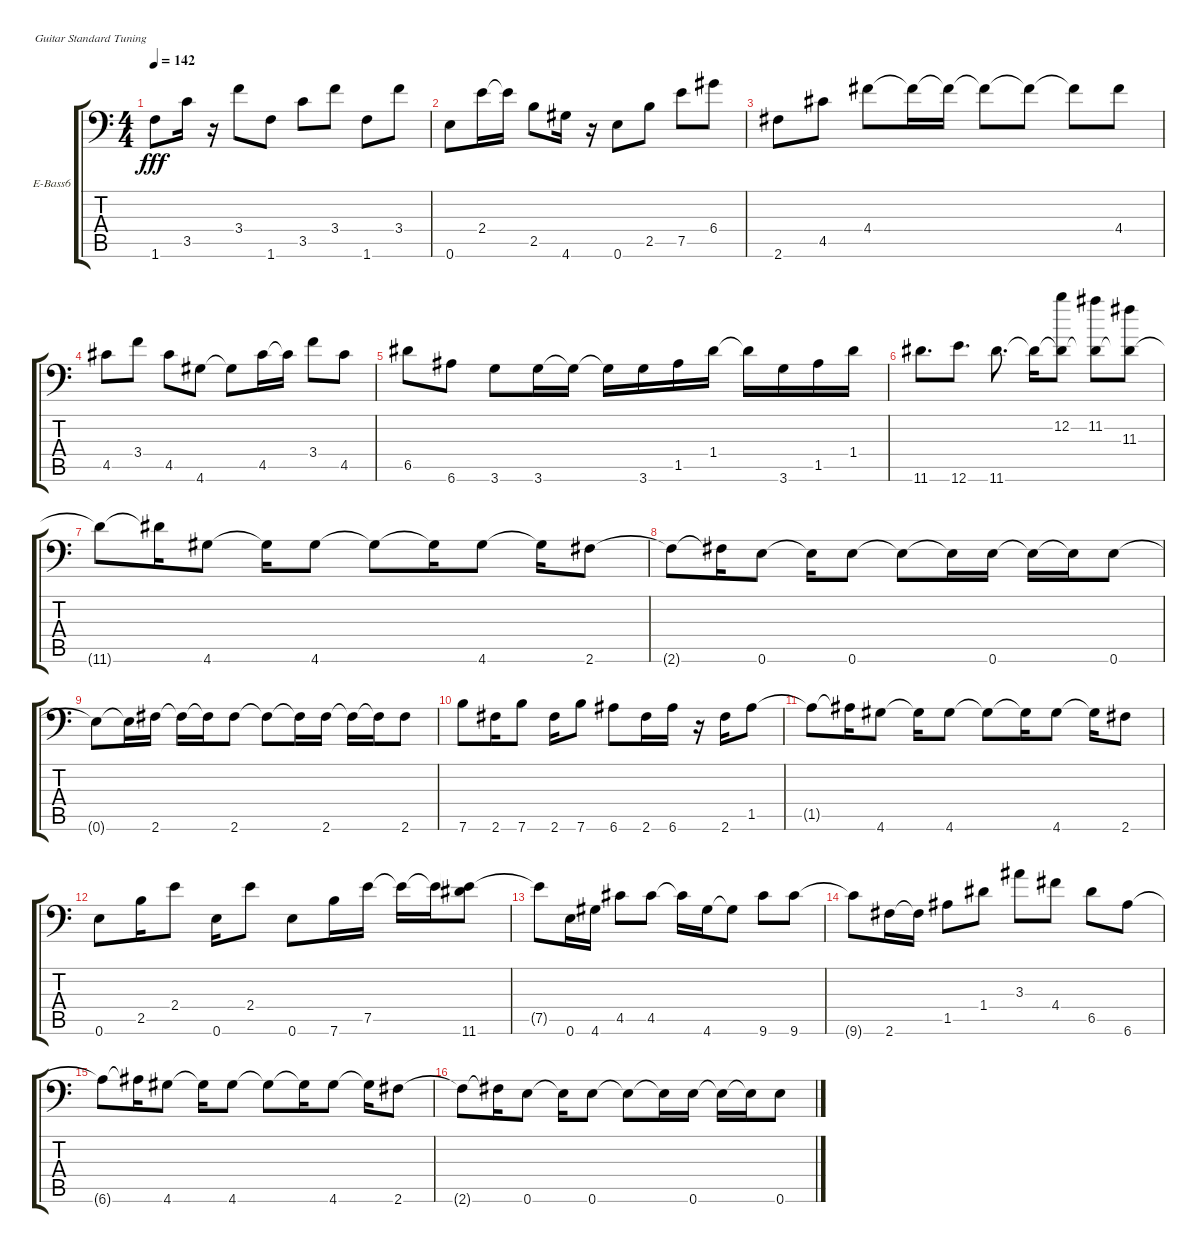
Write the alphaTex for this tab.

\bracketExtendMode groupsimilarinstruments
\firstSystemTrackNameOrientation horizontal
\otherSystemsTrackNameOrientation horizontal
\track ("Electric Bass" "E-Bass6") {solo instrument electricbassfinger}
\staff {score tabs}
\tuning (E4 B3 G3 D3 A2 E2)
\ts (4 4)
\tempo 142
\clef f4
\ks c
1.6.8{dy fff} 3.5.16 r.16 3.4.8 1.6.8 3.5.8 3.4.8 1.6.8 3.4.8 |
0.6.8 2.4.16 2.4{t}.16 2.5.8 4.6.16 r.16 0.6.8 2.5.8 7.5.8 6.4.8 |
2.6.8 4.5.8 4.4.8 4.4{t}.16 4.4{t}.16 4.4{t}.8 4.4{t}.8 4.4{t}.8 4.4.8 |
4.5.8 3.4.8 4.5.8 4.6.8 4.6{t}.8 4.5.16 4.5{t}.16 3.4.8 4.5.8 |
6.5.8 6.6.8 3.6.8 3.6.16 3.6{t}.16 3.6{t}.16 3.6.16 1.5.16 1.4.16 1.4{t}.16 3.6.16 1.5.16 1.4.16 |
11.6.8{d} 12.6.8{d} 11.6.8{d} 11.6{t}.16 (12.2 11.6{t}).8 (11.2 11.6{t}).8 (11.3 11.6{t}).8 |
11.6{t}.8 11.6{t}.16 4.6.8 4.6{t}.16 4.6.8 4.6{t}.8 4.6{t}.16 4.6.8 4.6{t}.16 2.6.8 |
2.6{t}.8 2.6{t}.16 0.6.8 0.6{t}.16 0.6.8 0.6{t}.8 0.6{t}.16 0.6.16 0.6{t}.16 0.6{t}.16 0.6.8 |
0.6{t}.8 0.6{t}.16 2.6.16 2.6{t}.16 2.6{t}.16 2.6.8 2.6{t}.8 2.6{t}.16 2.6.16 2.6{t}.16 2.6{t}.16 2.6.8 |
7.6.8 2.6.16 7.6.8 2.6.16 7.6.8 6.6.8 2.6.16 6.6.16 r.16 2.6.16 1.5.8 |
1.5{t}.8 1.5{t}.16 4.6.8 4.6{t}.16 4.6.8 4.6{t}.8 4.6{t}.16 4.6.8 4.6{t}.16 2.6.8 |
0.6.8 2.5.16 2.4.8 0.6.16 2.4.8 0.6.8 7.6.16 7.5.16 7.5{t}.16 7.5{t}.16 (7.5{t} 11.6).8 |
7.5{t}.8 0.6.16 4.6.16 4.5.8 4.5.8 4.5{t}.16 4.6.16 4.6{t}.8 9.6.8 9.6.8 |
9.6{t}.8 2.6.16 2.6{t}.16 1.5.8 1.4.8 3.3.8 4.4.8 6.5.8 6.6.8 |
6.6{t}.8 6.6{t}.16 4.6.8 4.6{t}.16 4.6.8 4.6{t}.8 4.6{t}.16 4.6.8 4.6{t}.16 2.6.8 |
2.6{t}.8 2.6{t}.16 0.6.8 0.6{t}.16 0.6.8 0.6{t}.8 0.6{t}.16 0.6.16 0.6{t}.16 0.6{t}.16 0.6.8
